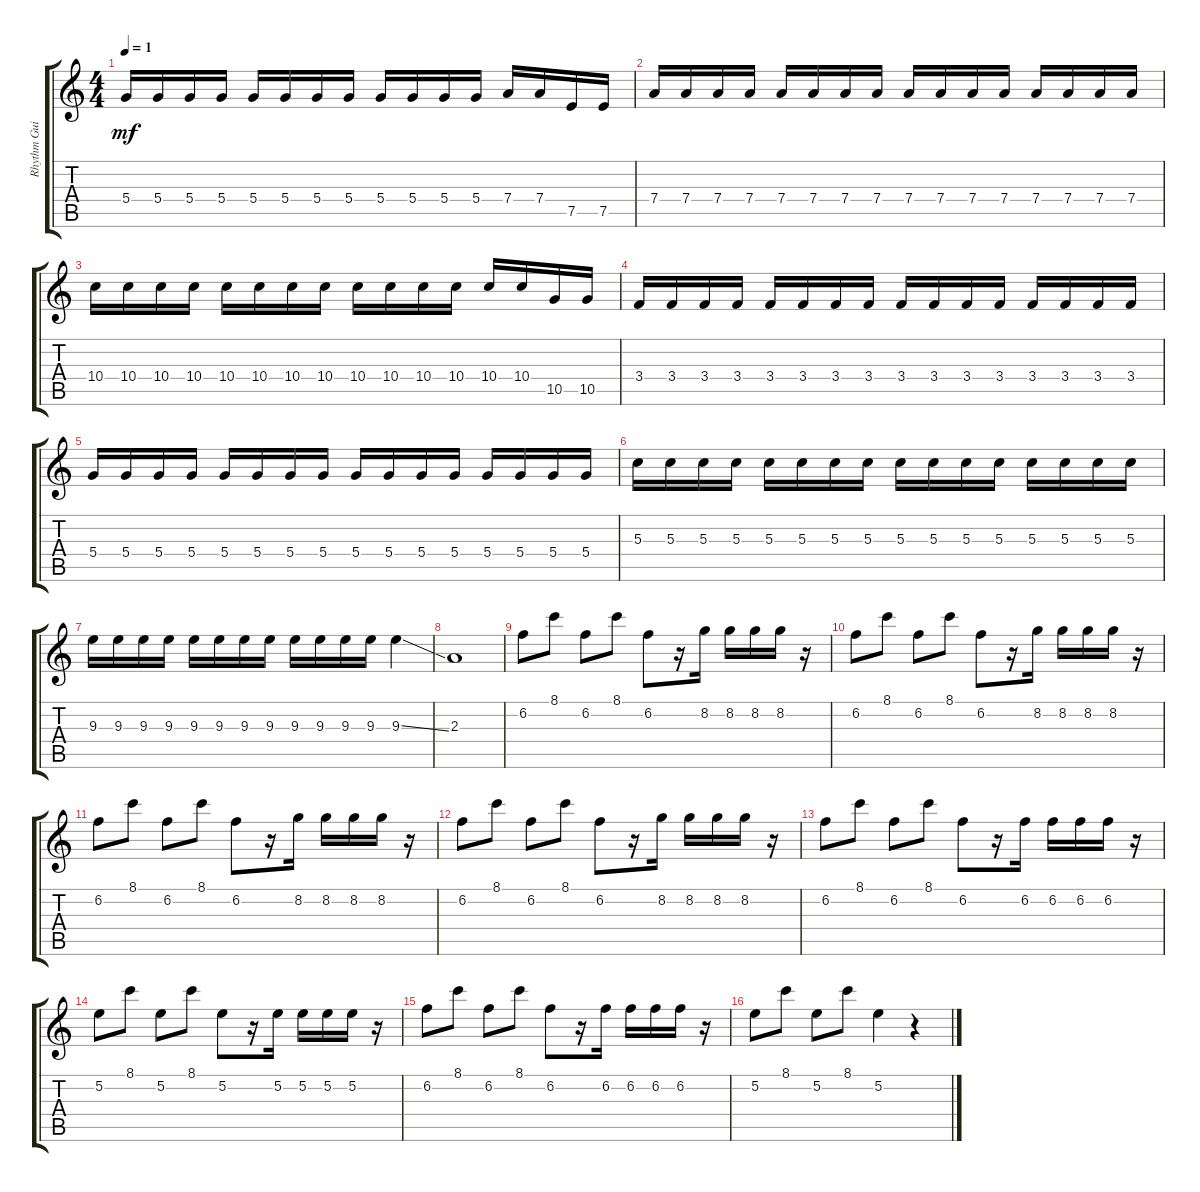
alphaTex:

\track ("Rhythm Guitar" "Rhythm Gui") {instrument overdrivenguitar}
\staff {score tabs}
\tuning (E4 B3 G3 D3 A2 E2) {hide}
\ts (4 4)
\tempo 1
\clef g2
\ks c
5.4.16{dy mf} 5.4.16 5.4.16 5.4.16 5.4.16 5.4.16 5.4.16 5.4.16 5.4.16 5.4.16 5.4.16 5.4.16 7.4.16 7.4.16 7.5.16 7.5.16 |
7.4.16 7.4.16 7.4.16 7.4.16 7.4.16 7.4.16 7.4.16 7.4.16 7.4.16 7.4.16 7.4.16 7.4.16 7.4.16 7.4.16 7.4.16 7.4.16 |
10.4.16 10.4.16 10.4.16 10.4.16 10.4.16 10.4.16 10.4.16 10.4.16 10.4.16 10.4.16 10.4.16 10.4.16 10.4.16 10.4.16 10.5.16 10.5.16 |
3.4.16 3.4.16 3.4.16 3.4.16 3.4.16 3.4.16 3.4.16 3.4.16 3.4.16 3.4.16 3.4.16 3.4.16 3.4.16 3.4.16 3.4.16 3.4.16 |
5.4.16 5.4.16 5.4.16 5.4.16 5.4.16 5.4.16 5.4.16 5.4.16 5.4.16 5.4.16 5.4.16 5.4.16 5.4.16 5.4.16 5.4.16 5.4.16 |
5.3.16 5.3.16 5.3.16 5.3.16 5.3.16 5.3.16 5.3.16 5.3.16 5.3.16 5.3.16 5.3.16 5.3.16 5.3.16 5.3.16 5.3.16 5.3.16 |
9.3.16 9.3.16 9.3.16 9.3.16 9.3.16 9.3.16 9.3.16 9.3.16 9.3.16 9.3.16 9.3.16 9.3.16 9.3{ss}.4 |
2.3.1 |
6.2.8 8.1.8 6.2.8 8.1.8 6.2.8 r.16 8.2.16 8.2.16 8.2.16 8.2.16 r.16 |
6.2.8 8.1.8 6.2.8 8.1.8 6.2.8 r.16 8.2.16 8.2.16 8.2.16 8.2.16 r.16 |
6.2.8 8.1.8 6.2.8 8.1.8 6.2.8 r.16 8.2.16 8.2.16 8.2.16 8.2.16 r.16 |
6.2.8 8.1.8 6.2.8 8.1.8 6.2.8 r.16 8.2.16 8.2.16 8.2.16 8.2.16 r.16 |
6.2.8 8.1.8 6.2.8 8.1.8 6.2.8 r.16 6.2.16 6.2.16 6.2.16 6.2.16 r.16 |
5.2.8 8.1.8 5.2.8 8.1.8 5.2.8 r.16 5.2.16 5.2.16 5.2.16 5.2.16 r.16 |
6.2.8 8.1.8 6.2.8 8.1.8 6.2.8 r.16 6.2.16 6.2.16 6.2.16 6.2.16 r.16 |
5.2.8 8.1.8 5.2.8 8.1.8 5.2.4 r.4
